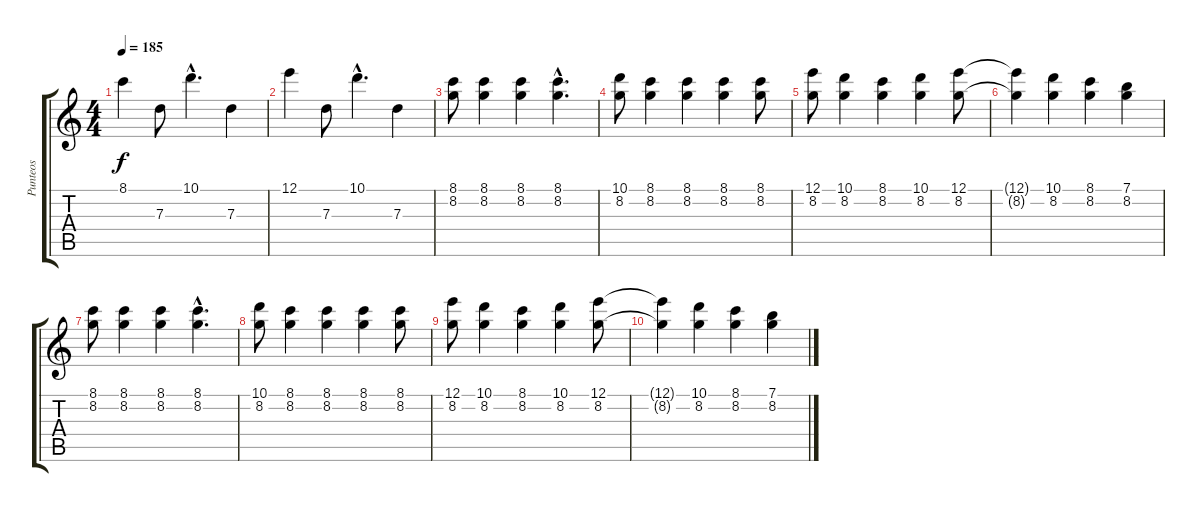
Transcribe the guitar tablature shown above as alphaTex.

\track ("Punteos" "Punteos") {instrument distortionguitar}
\staff {score tabs}
\tuning (E4 B3 G3 D3 A2 E2) {hide}
\ts (4 4)
\tempo 185
\clef g2
\ks c
8.1.4{dy f} 7.3.8 10.1{hac}.4{d} 7.3.4 |
12.1.4 7.3.8 10.1{hac}.4{d} 7.3.4 |
(8.1 8.2).8{volume 8} (8.1 8.2).4 (8.1 8.2).4 (8.1{hac} 8.2{hac}).4{d} |
(10.1 8.2).8 (8.1 8.2).4 (8.1 8.2).4 (8.1 8.2).4 (8.1 8.2).8 |
(12.1 8.2).8 (10.1 8.2).4 (8.1 8.2).4 (10.1 8.2).4 (12.1 8.2).8 |
(12.1{t} 8.2{t}).4 (10.1 8.2).4 (8.1 8.2).4 (7.1 8.2).4 |
(8.1 8.2).8{volume 0} (8.1 8.2).4 (8.1 8.2).4 (8.1{hac} 8.2{hac}).4{d} |
(10.1 8.2).8 (8.1 8.2).4 (8.1 8.2).4 (8.1 8.2).4 (8.1 8.2).8 |
(12.1 8.2).8 (10.1 8.2).4 (8.1 8.2).4 (10.1 8.2).4 (12.1 8.2).8 |
(12.1{t} 8.2{t}).4 (10.1 8.2).4 (8.1 8.2).4 (7.1 8.2).4
